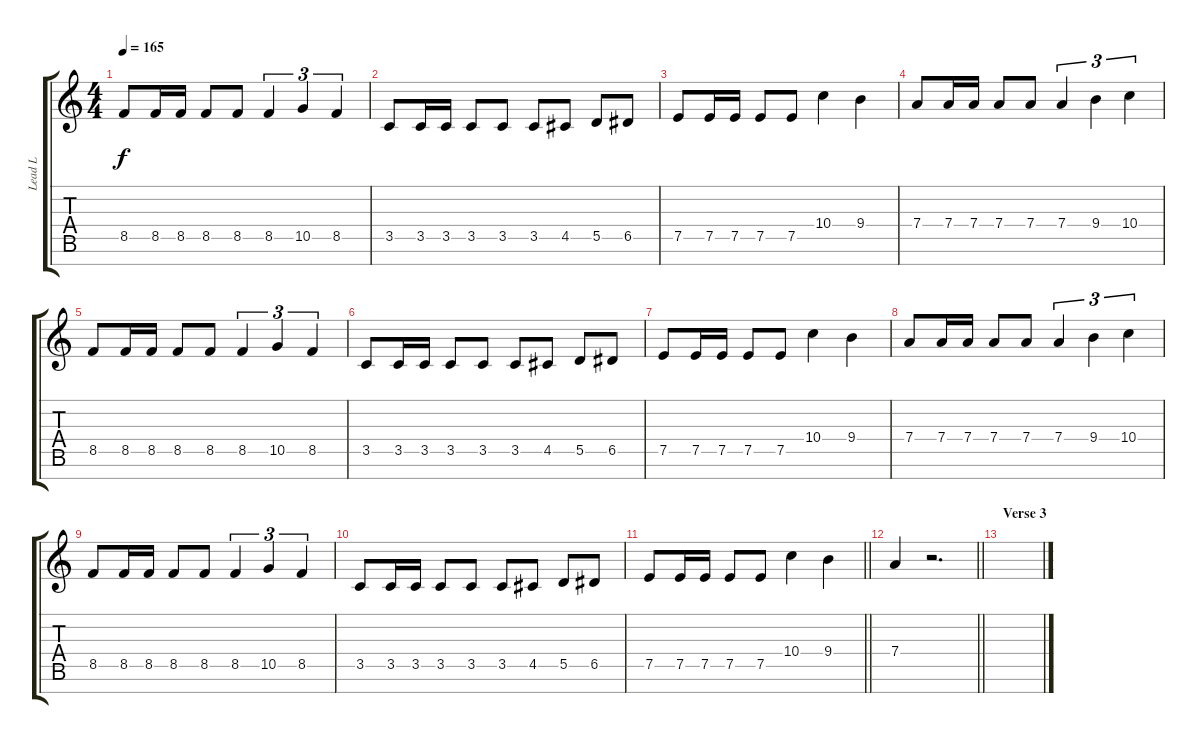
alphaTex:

\track ("Lead L" "Lead L") {instrument overdrivenguitar}
\staff {score tabs}
\tuning (E4 B3 G3 D3 A2 E2 B1) {hide}
\ts (4 4)
\tempo 165
\clef g2
\ks c
8.5.8{dy f} 8.5.16 8.5.16 8.5.8 8.5.8 8.5.4{tu (3 2)} 10.5.4{tu (3 2)} 8.5.4{tu (3 2)} |
3.5.8 3.5.16 3.5.16 3.5.8 3.5.8 3.5.8 4.5.8 5.5.8 6.5.8 |
7.5.8 7.5.16 7.5.16 7.5.8 7.5.8 10.4.4 9.4.4 |
7.4.8 7.4.16 7.4.16 7.4.8 7.4.8 7.4.4{tu (3 2)} 9.4.4{tu (3 2)} 10.4.4{tu (3 2)} |
8.5.8 8.5.16 8.5.16 8.5.8 8.5.8 8.5.4{tu (3 2)} 10.5.4{tu (3 2)} 8.5.4{tu (3 2)} |
3.5.8 3.5.16 3.5.16 3.5.8 3.5.8 3.5.8 4.5.8 5.5.8 6.5.8 |
7.5.8 7.5.16 7.5.16 7.5.8 7.5.8 10.4.4 9.4.4 |
7.4.8 7.4.16 7.4.16 7.4.8 7.4.8 7.4.4{tu (3 2)} 9.4.4{tu (3 2)} 10.4.4{tu (3 2)} |
8.5.8 8.5.16 8.5.16 8.5.8 8.5.8 8.5.4{tu (3 2)} 10.5.4{tu (3 2)} 8.5.4{tu (3 2)} |
3.5.8 3.5.16 3.5.16 3.5.8 3.5.8 3.5.8 4.5.8 5.5.8 6.5.8 |
\barLineRight lightlight
7.5.8 7.5.16 7.5.16 7.5.8 7.5.8 10.4.4 9.4.4 |
\barLineRight lightlight
7.4.4 r.2{d} |
\section ("" "Verse 3")
